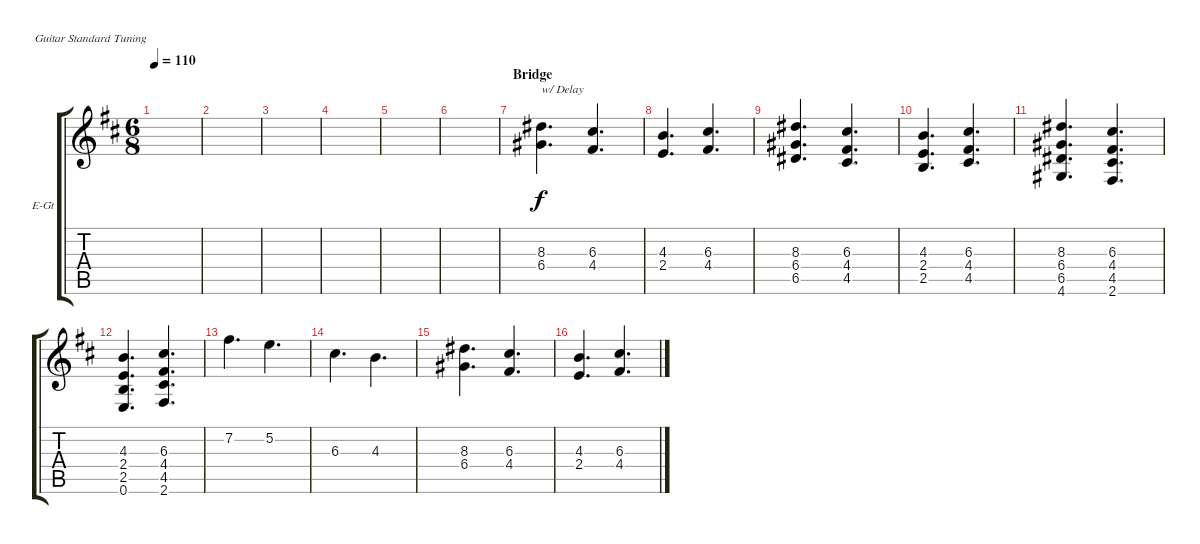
\defaultSystemsLayout 4
\bracketExtendMode groupsimilarinstruments
\firstSystemTrackNameOrientation horizontal
\otherSystemsTrackNameOrientation horizontal
\track ("Electric Guitar" "E-Gt") {instrument electricguitarclean}
\staff {score tabs}
\tuning (E4 B3 G3 D3 A2 E2)
\ts (6 8)
\tempo 110
\clef g2
\scale
0.333333
\ks d
|
\scale
0.333333 |
\scale
0.333333 |
\scale
0.333333 |
\scale
0.333333 |
\scale
0.333333 |
\section ("" "Bridge")
\scale
0.333333 (6.4 8.3).4{d txt "w/ Delay"} (4.4 6.3).4{d} |
(4.3 2.4).4{d} (4.4 6.3).4{d} |
(6.4 8.3 6.5).4{d} (4.4 6.3 4.5).4{d} |
(4.3 2.4 2.5).4{d} (4.4 6.3 4.5).4{d} |
(6.4 8.3 6.5 4.6).4{d} (4.4 6.3 4.5 2.6).4{d} |
(4.3 2.4 2.5 0.6).4{d} (4.4 6.3 4.5 2.6).4{d} |
7.2.4{d} 5.2.4{d} |
6.3.4{d} 4.3.4{d} |
(6.4 8.3).4{d} (4.4 6.3).4{d} |
(4.3 2.4).4{d} (4.4 6.3).4{d}
